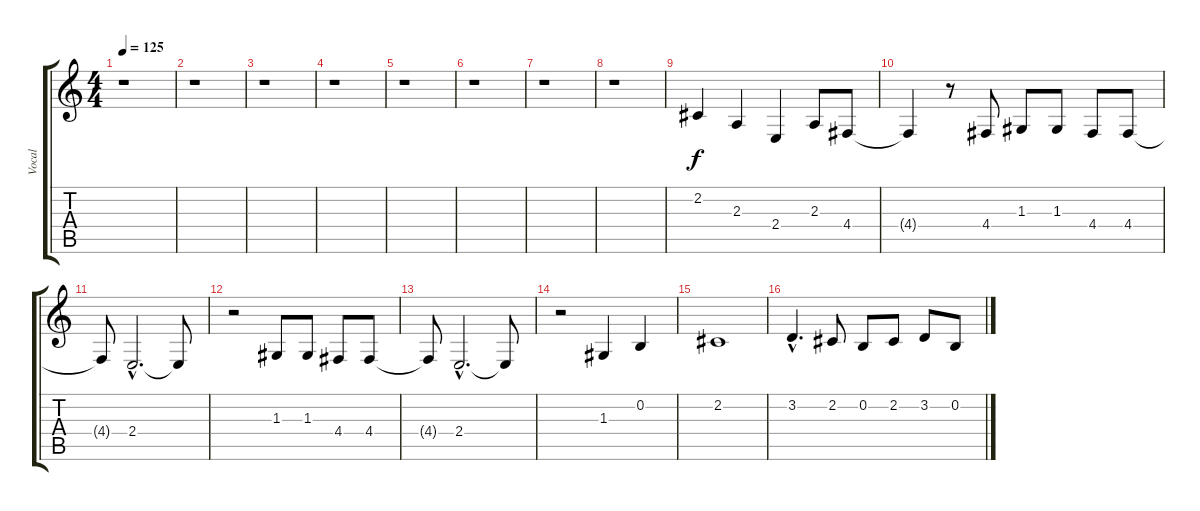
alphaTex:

\track ("Vocal" "Vocal") {instrument clarinet}
\staff {score tabs}
\tuning (E4 B3 G3 D3 A2 E2) {hide}
\ts (4 4)
\tempo 125
\clef g2
\ks c
r.1{dy f} |
r.1 |
r.1 |
r.1 |
r.1 |
r.1 |
r.1 |
r.1 |
2.2.4 2.3.4 2.4.4 2.3.8 4.4.8 |
4.4{t}.4 r.8 4.4.8 1.3.8 1.3.8 4.4.8 4.4.8 |
4.4{t}.8 2.4{hac}.2{d} 2.4{t}.8 |
r.2 1.3.8 1.3.8 4.4.8 4.4.8 |
4.4{t}.8 2.4{hac}.2{d} 2.4{t}.8 |
r.2 1.3.4 0.2.4 |
2.2.1 |
3.2{hac}.4{d} 2.2.8 0.2.8 2.2.8 3.2.8 0.2.8
